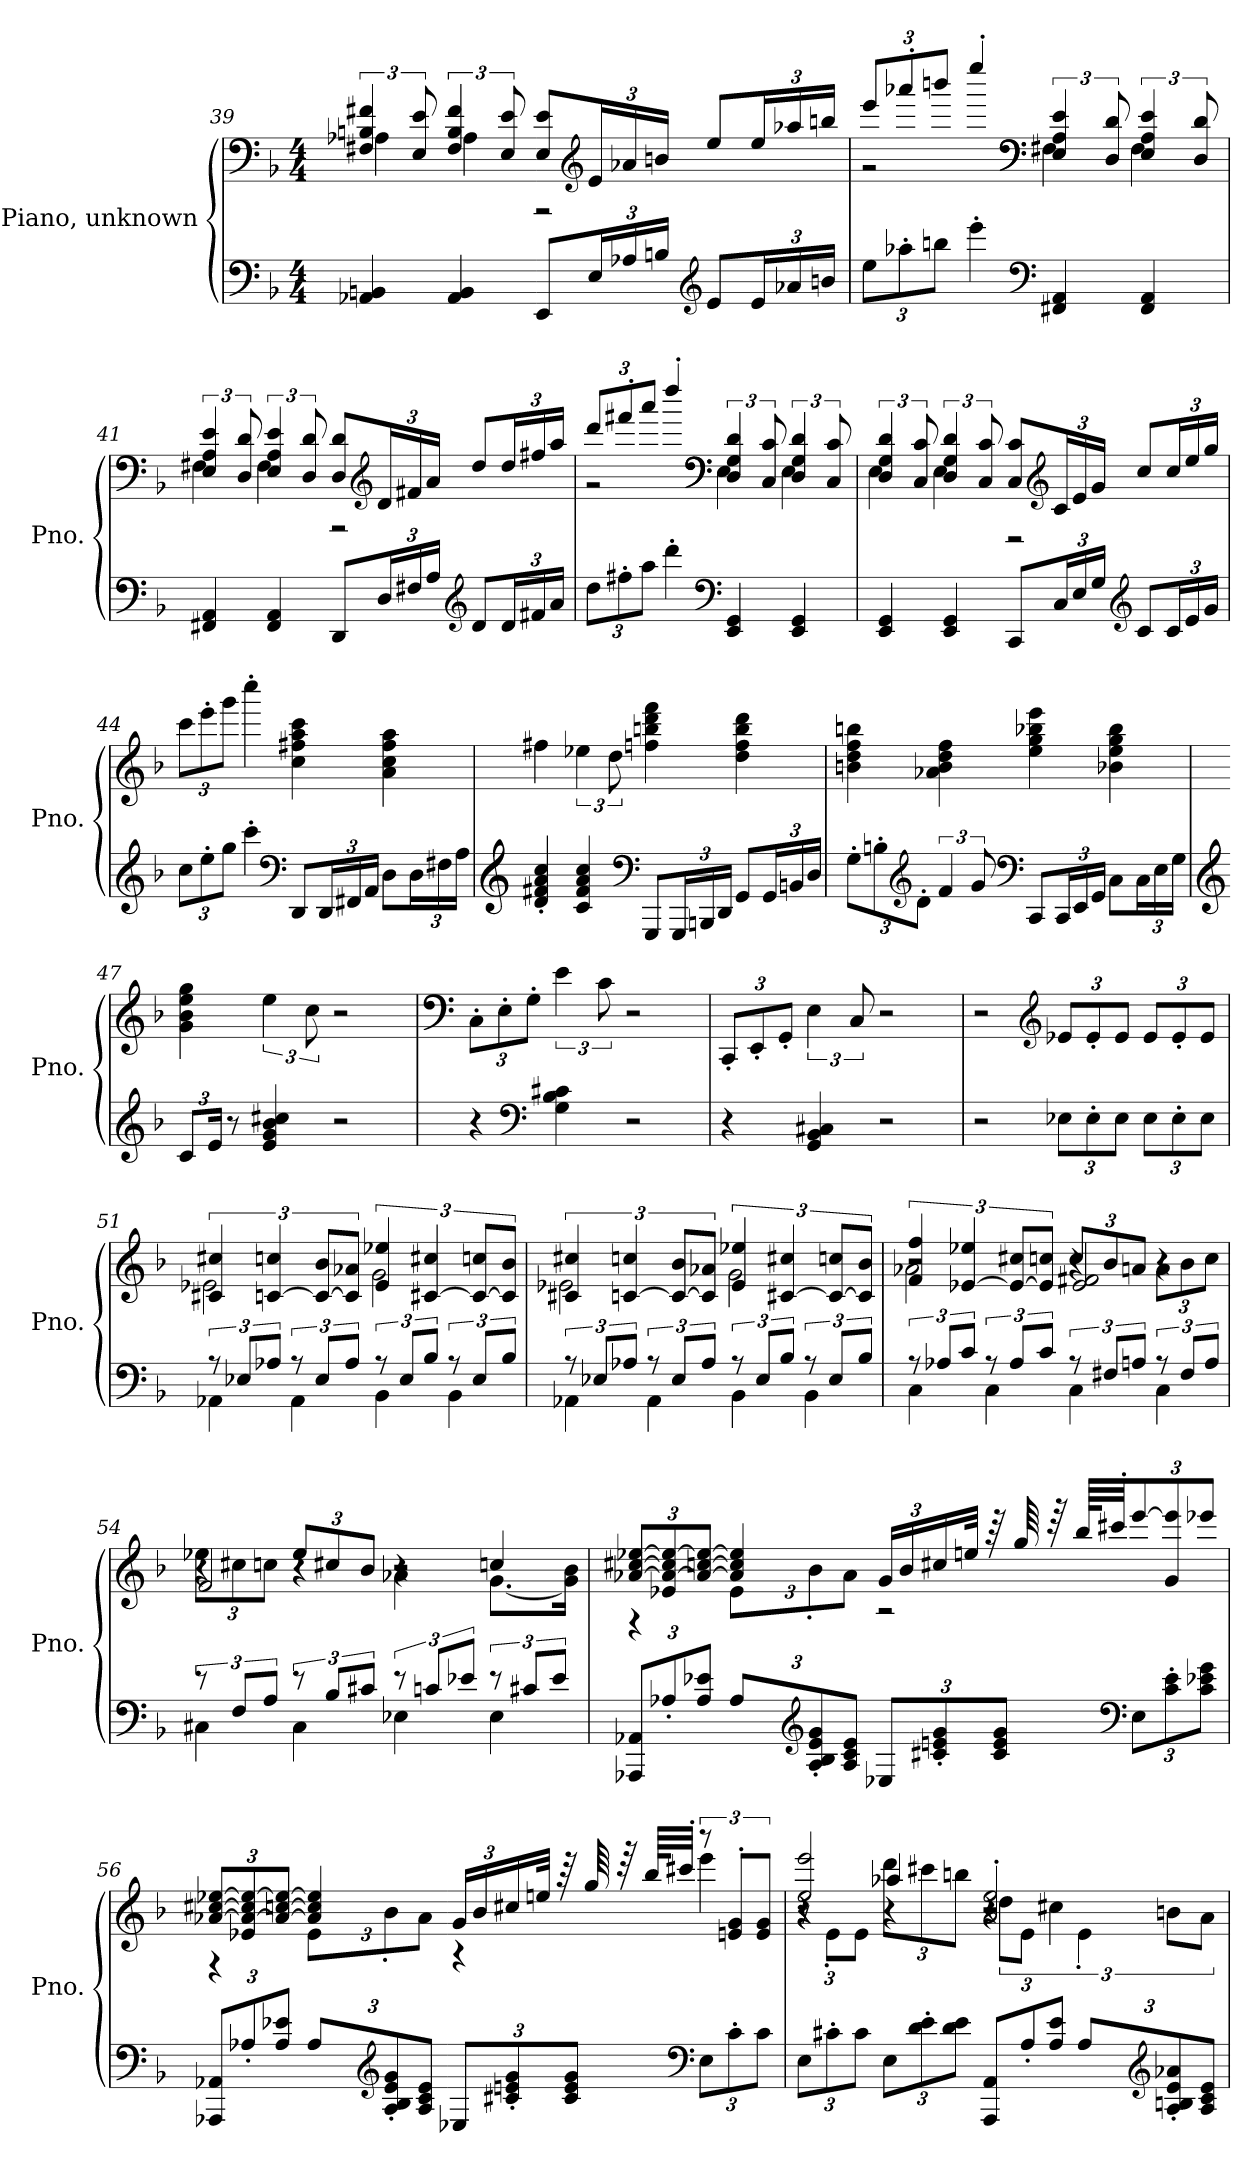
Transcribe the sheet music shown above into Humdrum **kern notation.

**kern	**kern
*part1	*part1
*staff2	*staff1
*I"Piano, unknown	*
*I'Pno.	*
!!LO:LB:g=z
*clefF4	*clefF4
*k[b-]	*k[b-]
*M4/4	*M4/4
=39	=39
*	*^
4AA-X/ 4BBn/	6F#X/ 6Bn/ 6f#X/	4A-X\
.	12E/ 12e/	.
4AA-/ 4BB/	6F#/ 6B/ 6f#/	4A-\
.	12E/ 12e/	.
8EE/L	8E/ 8e/L	2r
*	*clefG2	*
*Xbrackettup	*Xbrackettup	*
24E/L	24e/L	.
24A-X/	24a-X/	.
24Bn/JJ	24bn/JJ	.
*clefG2	*	*
8e/L	8ee/L	.
24e/L	24ee/L	.
24a-X/	24aa-X/	.
24bn/JJ	24bbn/JJ	.
=40	=40	=40
12ee\L	12eee/L	2r
12aa-X'\	12aaa-X'/	.
12bbn\J	12bbbn/J	.
4eee'\	4eeee'/	.
*clefF4	*clefF4	*
*	*brackettup	*
4FF#X/ 4AA/	6E/ 6A/ 6e/	4F#X\
.	12D/ 12d/	.
4FF#/ 4AA/	6E/ 6A/ 6e/	4F#\
.	12D/ 12d/	.
!!LO:LB:g=z	!!
=41	=41	=41
4FF#X/ 4AA/	6E/ 6A/ 6e/	4F#X\
.	12D/ 12d/	.
4FF#/ 4AA/	6E/ 6A/ 6e/	4F#\
.	12D/ 12d/	.
8DD/L	8D/ 8d/L	2r
*	*clefG2	*
*	*Xbrackettup	*
24D/L	24d/L	.
24F#X/	24f#X/	.
24A/JJ	24a/JJ	.
*clefG2	*	*
8d/L	8dd/L	.
24d/L	24dd/L	.
24f#X/	24ff#X/	.
24a/JJ	24aa/JJ	.
=42	=42	=42
12dd\L	12ddd/L	2r
12ff#X'\	12fff#X'/	.
12aa\J	12aaa/J	.
4ddd'\	4dddd'/	.
*clefF4	*clefF4	*
*	*brackettup	*
4EE/ 4GG/	6D/ 6G/ 6d/	4E\
.	12C/ 12c/	.
4EE/ 4GG/	6D/ 6G/ 6d/	4E\
.	12C/ 12c/	.
!!LO:LB:g=z	!!
=43	=43	=43
4EE/ 4GG/	6D/ 6G/ 6d/	4E\
.	12C/ 12c/	.
4EE/ 4GG/	6D/ 6G/ 6d/	4E\
.	12C/ 12c/	.
8CC/L	8C/ 8c/L	2r
*	*clefG2	*
*	*Xbrackettup	*
24C/L	24c/L	.
24E/	24e/	.
24G/JJ	24g/JJ	.
*clefG2	*	*
8c/L	8cc/L	.
24c/L	24cc/L	.
24e/	24ee/	.
24g/JJ	24gg/JJ	.
*	*v	*v
=44	=44
12cc\L	12ccc\L
12ee'\	12eee'\
12gg\J	12ggg\J
4ccc'\	4cccc'\
*clefF4	*
8DD/L	4cc\ 4ff#X\ 4aa\ 4ccc\
24DD/L	.
24FF#X/	.
24AA/JJ	.
8D\L	4a\ 4cc\ 4ff#\ 4aa\
24D\L	.
24F#X\	.
24A\JJ	.
!!LO:LB:g=z
=45	=45
*clefG2	*
4d/' 4f#X/' 4a/' 4cc/'	4ff#X\
*	*brackettup
4c/ 4f#/ 4a/ 4cc/	6ee-X\
.	12dd\
*clefF4	*
8GGG/L	4ffn\ 4bbn\ 4ddd\ 4fff\
24GGG/L	.
24BBBn/	.
24DD/JJ	.
8GG/L	4dd\ 4ff\ 4bb\ 4ddd\
24GG/L	.
24BBn/	.
24D/JJ	.
=46	=46
12G'\L	4bn\ 4dd\ 4ff\ 4bbn\
12Bn'\	.
*clefG2	*
12d'\J	.
*brackettup	*
6f/	4a-X\ 4b\ 4dd\ 4ff\
12g/	.
*clefF4	*
8CC/L	4ee\ 4gg\ 4bb-X\ 4eee\
*Xbrackettup	*
24CC/L	.
24EE/	.
24GG/JJ	.
8C\L	4b-X\ 4ee\ 4gg\ 4bb-\
24C\L	.
24E\	.
24G\JJ	.
=47	=47
*clefG2	*
12c/L	4g\ 4b-\ 4ee\ 4gg\
24e/Jk	.
8r	.
4e/ 4g/ 4b-/ 4cc#X/	6ee\
.	12cc\
2r	2r
!!LO:LB:g=z
=48	=48
*	*clefF4
*	*Xbrackettup
4r	12C'\L
.	12E'\
.	12G'\J
*clefF4	*
*	*brackettup
4G\ 4B-\ 4c#X\	6e\
.	12c\
2r	2r
=49	=49
*	*Xbrackettup
4r	12CC'/L
.	12EE'/
.	12GG'/J
*	*brackettup
4GG/ 4BB-/ 4C#X/	6E\
.	12C/
2r	2r
=50	=50
2r	2r
*	*clefG2
*	*Xbrackettup
12E-X\L	12e-X/L
12E-'\	12e-'/
12E-\J	12e-/J
12E-\L	12e-/L
12E-'\	12e-'/
12E-\J	12e-/J
=51	=51
*brackettup	*brackettup
*^	*^
12r	4AA-X\	6c#X/ 6cc#X/	2e-X\
12E-X/L	.	.	.
12A-X/J	.	[6cn/ 6ccn/	.
12r	4AA-\	.	.
12E-/L	.	12c/_ 12b-/L	.
12A-/J	.	12c/] 12a-X/J	.
12r	4BB-\	6e-/ 6ee-X/	2g\
12E-/L	.	.	.
12B-/J	.	[6c#X/ 6cc#X/	.
12r	4BB-\	.	.
12E-/L	.	12c#/_ 12ccn/L	.
12B-/J	.	12c#/] 12b-/J	.
!!LO:PB:g=z	!!
=52	=52	=52	=52
12r	4AA-X\	6c#X/ 6cc#X/	2e-X\
12E-X/L	.	.	.
12A-X/J	.	[6cn/ 6ccn/	.
12r	4AA-\	.	.
12E-/L	.	12c/_ 12b-/L	.
12A-/J	.	12c/] 12a-X/J	.
12r	4BB-\	6e-/ 6ee-X/	2g\
12E-/L	.	.	.
12B-/J	.	[6c#X/ 6cc#X/	.
12r	4BB-\	.	.
12E-/L	.	12c#/_ 12ccn/L	.
12B-/J	.	12c#/] 12b-/J	.
=53	=53	=53	=53
*	*	*	*^
12r	4C\	6f/ 6ff/	2a-X\	2r
12A-X/L	.	.	.	.
12c/J	.	[6e-X/ 6ee-X/	.	.
12r	4C\	.	.	.
12A-/L	.	12e-/_ 12cc#X/L	.	.
12c/J	.	12e-/] 12ccn/J	.	.
*	*	*Xbrackettup	*	*
12r	4C\	12cc/L	4r	2e-/ 2f#X/
12F#X/L	.	12b-/	.	.
12An/J	.	12an/J	.	.
12r	4C\	4r	12a\L	.
12F#/L	.	.	12b-\	.
12A/J	.	.	12cc\J	.
!!LO:LB:g=z	!!	!!
=54	=54	=54	=54	=54
12r	4C#X\	4r	12ee-X\L	2f/
12F/L	.	.	12cc#X\	.
12A/J	.	.	12ccn\J	.
12r	4C#\	12ee-/L	4r	.
12B-/L	.	12cc#X/	.	.
12c#X/J	.	12b-/J	.	.
12r	4E-X\	4r	4a-X\	2r
12cn/L	.	.	.	.
12e-X/J	.	.	.	.
12r	4E-\	4ccn/	[8.g\L	.
12c#X/L	.	.	.	.
12e-/J	.	.	.	.
.	.	.	16g\] 16b-\Jk	.
*v	*v	*	*	*
*	*v	*v	*v
!!LO:LB:g=z
=55	=55
*Xbrackettup	*
*	*^
12AAA-X/ 12AA-X/L	[12a-X/ [12cc#X/ [12ee-X/L	4r
12A-X'/	12e-X/ 12a-/_ 12cc#/] 12ee-/_	.
12A-/ 12e-X/J	12a-/_ [12ccn/ 12ee-/_J	.
12A-/L	4a-/] 4cc/] 4ee-/]	12e-\L
*clefG2	*	*
12A-/' 12B-/' 12e-/' 12g/'	.	12b-'\
12A-/ 12c/ 12e-/J	.	12a-\J
12E-X/L	24g/LL	2r
.	24b-/	.
12c#X/' 12en/' 12g/'	24cc#X/	.
.	32een/JJk	.
.	64r	.
12c#/ 12e/ 12g/J	.	.
.	64gg/	.
.	64r	.
.	64bb-/KLLL	.
.	32ccc#X'/JJ	.
*clefF4	*	*
12E-\L	[12eee/	.
12c#\' 12e\'	12g/ 12eee/]	.
12c#\ 12e-X\ 12g\J	12eee-X/J	.
!!LO:LB:g=z	!!
=56	=56	=56
12AAA-X/ 12AA-X/L	[12a-X/ [12cc#X/ [12ee-X/L	4r
12A-X'/	12e-X/ 12a-/_ 12cc#/] 12ee-/_	.
12A-/ 12e-X/J	12a-/_ [12ccn/ 12ee-/_J	.
12A-/L	4a-/] 4cc/] 4ee-/]	12e-\L
*clefG2	*	*
12A-/' 12B-/' 12e-/' 12g/'	.	12b-'\
12A-/ 12c/ 12e-/J	.	12a-\J
12E-X/L	24g/LL	4r
.	24b-/	.
12c#X/' 12en/' 12g/'	24cc#X/	.
.	32een/JJk	.
.	64r	.
12c#/ 12e/ 12g/J	.	.
.	64gg/	.
.	64r	.
.	64bb-/KLLL	.
.	32ccc#X'/JJJ	.
*clefF4	*	*
*	*brackettup	*
12E-\L	12r	4eee\
12c#'\	12en/' 12g/'L	.
12c#\J	12e/ 12g/J	.
!!LO:LB:g=z
=57	=57	=57
*	*^	*^
12E\L	2ee/ 2eee/	4r	4r	12r
12c#X'\	.	.	.	12e'\L
12c#\J	.	.	.	12e\J
*	*	*Xbrackettup	*	*
12E\L	.	12ddd\L	4aa-X/	4r
12d\' 12e\'	.	12ccc#X\	.	.
12d\ 12e\J	.	12bbn\J	.	.
*	*	*	*	*brackettup
12AAA/ 12AA/L	2r	4r	2a/' 2ee/'	12dd\L
12A'/	.	.	.	12e\J
12A/ 12e/J	.	.	.	6cc#X\
12A/L	.	4e'\	.	.
*clefG2	*	*	*	*
12A/' 12Bn/' 12e/' 12a-X/'	.	.	.	12bn\L
12A/ 12c#/ 12e/J	.	.	.	12a\J
*	*v	*v	*v	*v
=	=
*-	*-
